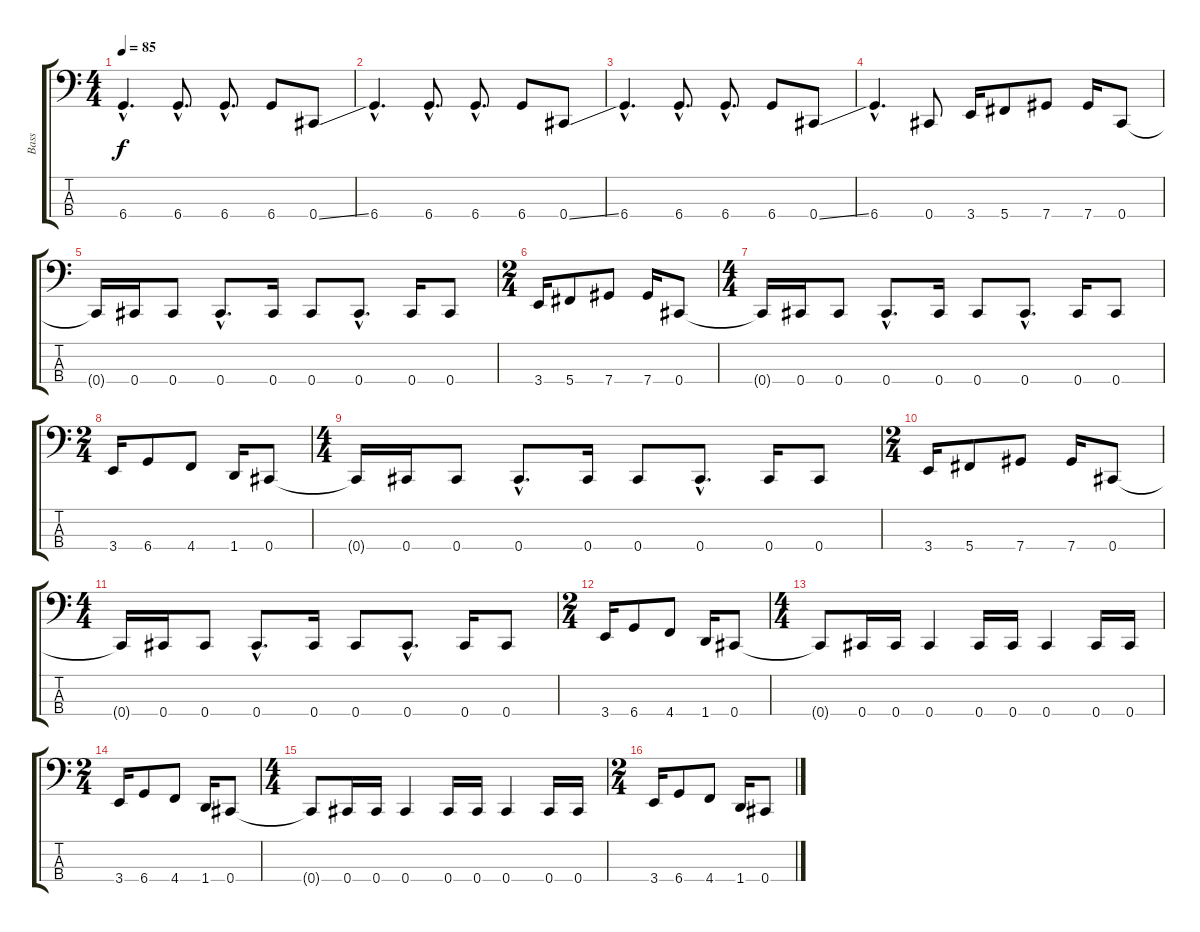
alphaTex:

\track ("Bass" "Bass") {instrument electricbasspick}
\staff {score tabs}
\tuning (Ab2 Db2 Ab1 Db1) {hide}
\ts (4 4)
\tempo 85
\clef f4
\ks c
6.4{hac}.4{d dy f} 6.4{hac}.8{d} 6.4{hac}.8{d} 6.4.8 0.4{ss}.8 |
6.4{hac}.4{d} 6.4{hac}.8{d} 6.4{hac}.8{d} 6.4.8 0.4{ss}.8 |
6.4{hac}.4{d} 6.4{hac}.8{d} 6.4{hac}.8{d} 6.4.8 0.4{ss}.8 |
6.4{hac}.4{d} 0.4.8 3.4.16 5.4.8 7.4.8 7.4.16 0.4.8 |
0.4{t}.16 0.4.16 0.4.8 0.4{hac}.8{d} 0.4.16 0.4.8 0.4{hac}.8{d} 0.4.16 0.4.8 |
\ts (2 4)
3.4.16 5.4.8 7.4.8 7.4.16 0.4.8 |
\ts (4 4)
0.4{t}.16 0.4.16 0.4.8 0.4{hac}.8{d} 0.4.16 0.4.8 0.4{hac}.8{d} 0.4.16 0.4.8 |
\ts (2 4)
3.4.16 6.4.8 4.4.8 1.4.16 0.4.8 |
\ts (4 4)
0.4{t}.16 0.4.16 0.4.8 0.4{hac}.8{d} 0.4.16 0.4.8 0.4{hac}.8{d} 0.4.16 0.4.8 |
\ts (2 4)
3.4.16 5.4.8 7.4.8 7.4.16 0.4.8 |
\ts (4 4)
0.4{t}.16 0.4.16 0.4.8 0.4{hac}.8{d} 0.4.16 0.4.8 0.4{hac}.8{d} 0.4.16 0.4.8 |
\ts (2 4)
3.4.16 6.4.8 4.4.8 1.4.16 0.4.8 |
\ts (4 4)
0.4{t}.8 0.4.16 0.4.16 0.4.4 0.4.16 0.4.16 0.4.4 0.4.16 0.4.16 |
\ts (2 4)
3.4.16 6.4.8 4.4.8 1.4.16 0.4.8 |
\ts (4 4)
0.4{t}.8 0.4.16 0.4.16 0.4.4 0.4.16 0.4.16 0.4.4 0.4.16 0.4.16 |
\ts (2 4)
3.4.16 6.4.8 4.4.8 1.4.16 0.4.8
